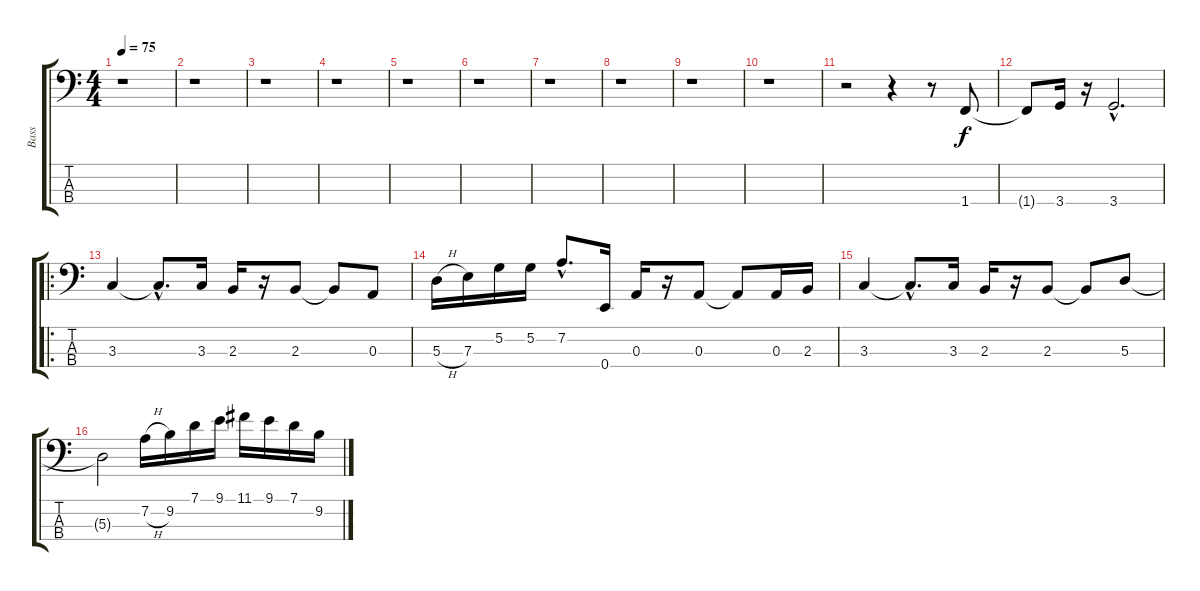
\track ("Bass" "Bass") {instrument electricbassfinger}
\staff {score tabs}
\tuning (G2 D2 A1 E1) {hide}
\ts (4 4)
\tempo 75
\clef f4
\ks c
r.1{dy f instrument electricbassfinger} |
r.1 |
r.1 |
r.1 |
r.1 |
r.1 |
r.1 |
r.1 |
r.1 |
r.1 |
r.2 r.4 r.8 1.4.8 |
1.4{t}.8 3.4.16 r.16 3.4{hac}.2{d} |
\ro
3.3.4 3.3{hac t}.8{d} 3.3.16 2.3.16 r.16 2.3.8 2.3{t}.8 0.3.8 |
5.3{h}.16 7.3.16 5.2.16 5.2.16 7.2{hac}.8{d} 0.4.16 0.3.16 r.16 0.3.8 0.3{t}.8 0.3.16 2.3.16 |
3.3.4 3.3{hac t}.8{d} 3.3.16 2.3.16 r.16 2.3.8 2.3{t}.8 5.3.8 |
5.3{t}.2 7.2{h}.16 9.2.16 7.1.16 9.1.16 11.1.16 9.1.16 7.1.16 9.2.16
